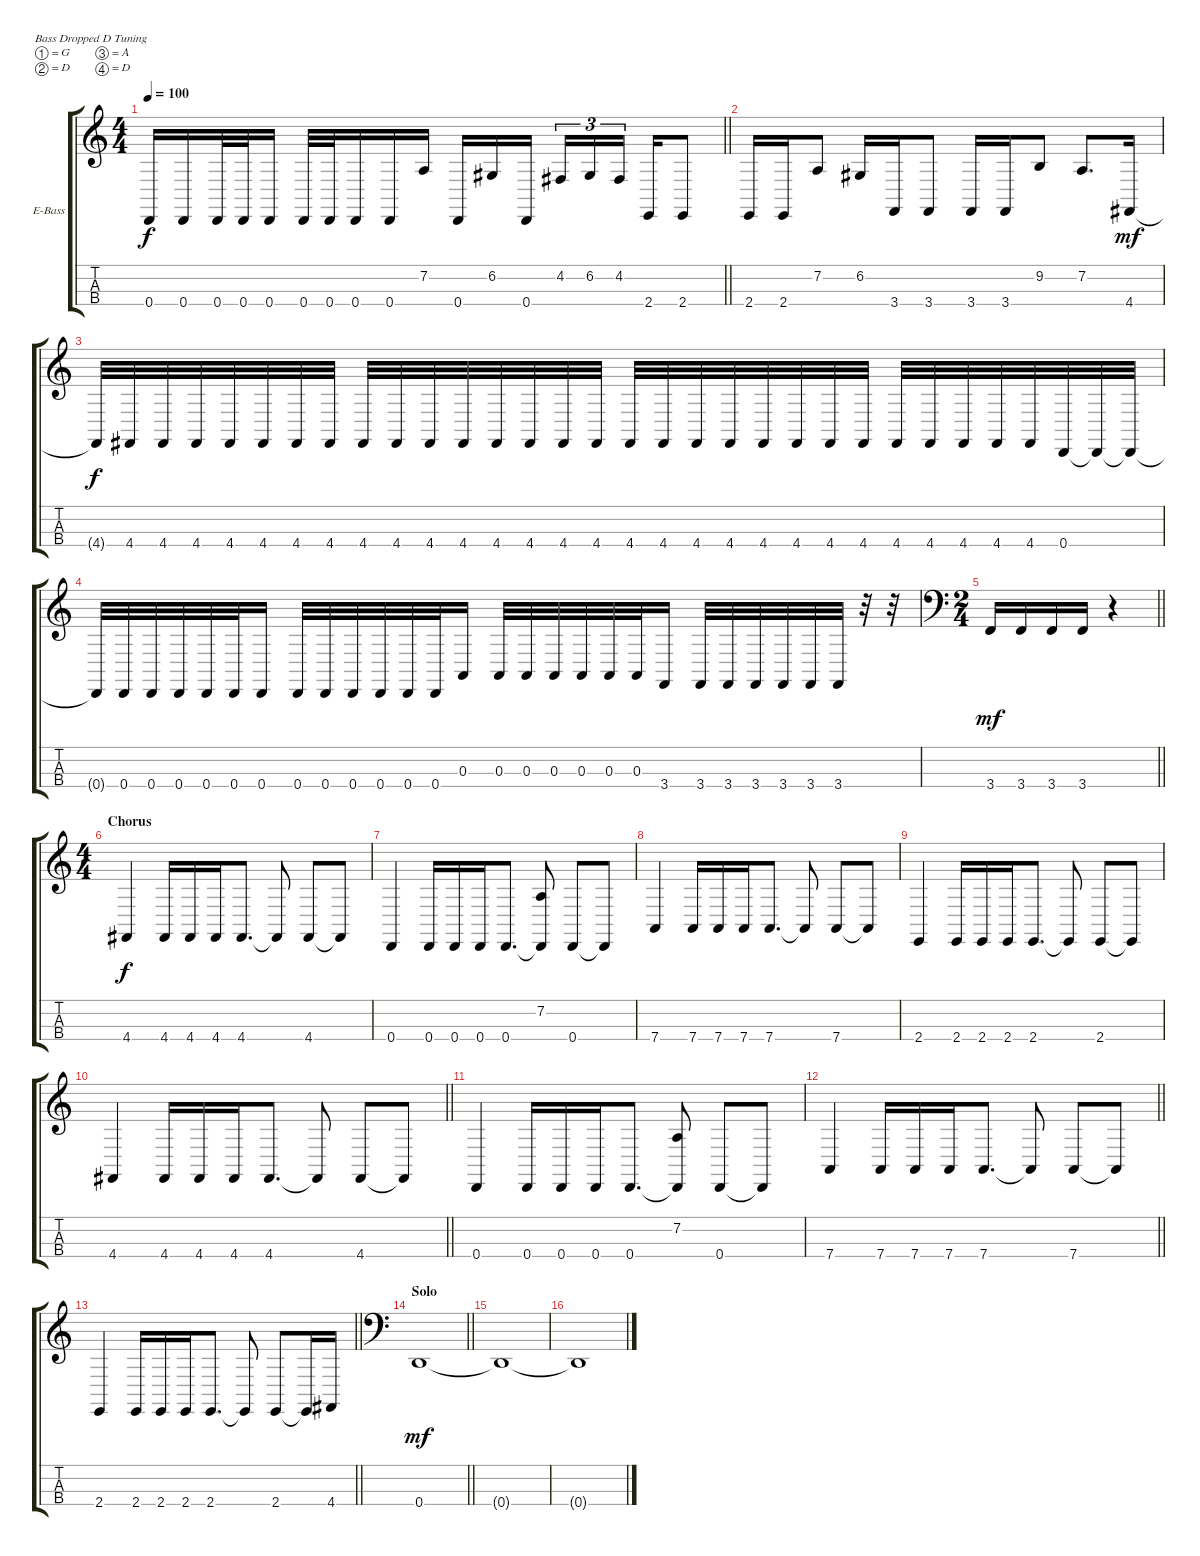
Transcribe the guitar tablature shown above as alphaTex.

\bracketExtendMode groupsimilarinstruments
\firstSystemTrackNameOrientation horizontal
\otherSystemsTrackNameOrientation horizontal
\track ("Electric Bass" "E-Bass") {instrument electricbassfinger}
\staff {score tabs}
\tuning (G2 D2 A1 D1)
\ts (4 4)
\tempo 100
\clef g2
\scale
0.333333
\barLineRight lightlight
\ks c
0.4{t}.16{dy f} 0.4.16 0.4.32 0.4.32 0.4.16 0.4.32 0.4.32 0.4.16 0.4.16 7.2.16 0.4.16 6.2.16 0.4.16 4.2.16{tu (3 2)} 6.2.16{tu (3 2)} 4.2.16{tu (3 2)} 2.4.16 2.4.8 |
\scale
0.333333 2.4.16 2.4.16 7.2.8 6.2.16 3.4.16 3.4.8 3.4.16 3.4.16 9.2.8 7.2.8{d} 4.4.16{dy mf} |
\scale
0.333333 4.4{t}.32{dy f} 4.4.32 4.4.32 4.4.32 4.4.32 4.4.32 4.4.32 4.4.32 4.4.32 4.4.32 4.4.32 4.4.32 4.4.32 4.4.32 4.4.32 4.4.32 4.4.32 4.4.32 4.4.32 4.4.32 4.4.32 4.4.32 4.4.32 4.4.32 4.4.32 4.4.32 4.4.32 4.4.32 4.4.32 0.4.32 0.4{t}.32 0.4{t}.32 |
\scale
0.333333 0.4{t}.32 0.4.32 0.4.32 0.4.32 0.4.32 0.4.32 0.4.16 0.4.32 0.4.32 0.4.32 0.4.32 0.4.32 0.4.32 0.3.16 0.3.32 0.3.32 0.3.32 0.3.32 0.3.32 0.3.32 3.4.16 3.4.32 3.4.32 3.4.32 3.4.32 3.4.32 3.4.32 r.32 r.32 |
\ts (2 4)
\clef f4
\scale
0.395904
\barLineRight lightlight
3.4.16{dy mf} 3.4.16 3.4.16 3.4.16 r.4 |
\ts (4 4)
\section ("" "Chorus")
\clef g2
\scale
0.395904 4.4.4{dy f} 4.4.16 4.4.16 4.4.16 4.4.8{d} 4.4{t}.8 4.4.8 4.4{t}.8 |
\scale
0.208191 0.4.4 0.4.16 0.4.16 0.4.16 0.4.8{d} (7.2 0.4{t}).8 0.4.8 0.4{t}.8 |
\scale
0.333333 7.4.4 7.4.16 7.4.16 7.4.16 7.4.8{d} 7.4{t}.8 7.4.8 7.4{t}.8 |
\scale
0.333333 2.4.4 2.4.16 2.4.16 2.4.16 2.4.8{d} 2.4{t}.8 2.4.8 2.4{t}.8 |
\scale
0.333333
\barLineRight lightlight
4.4.4 4.4.16 4.4.16 4.4.16 4.4.8{d} 4.4{t}.8 4.4.8 4.4{t}.8 |
\scale
0.333333 0.4.4 0.4.16 0.4.16 0.4.16 0.4.8{d} (7.2 0.4{t}).8 0.4.8 0.4{t}.8 |
\scale
0.333333
\barLineRight lightlight
7.4.4 7.4.16 7.4.16 7.4.16 7.4.8{d} 7.4{t}.8 7.4.8 7.4{t}.8 |
\scale
0.333333
\barLineRight lightlight
2.4.4 2.4.16 2.4.16 2.4.16 2.4.8{d} 2.4{t}.8 2.4.8 2.4{t}.16 4.4.16 |
\section ("" "Solo ")
\clef f4
\scale
0.333333
\barLineRight lightlight
0.4.1{dy mf} |
\scale
0.333333 0.4{t}.1 |
\scale
0.333333 0.4{t}.1
